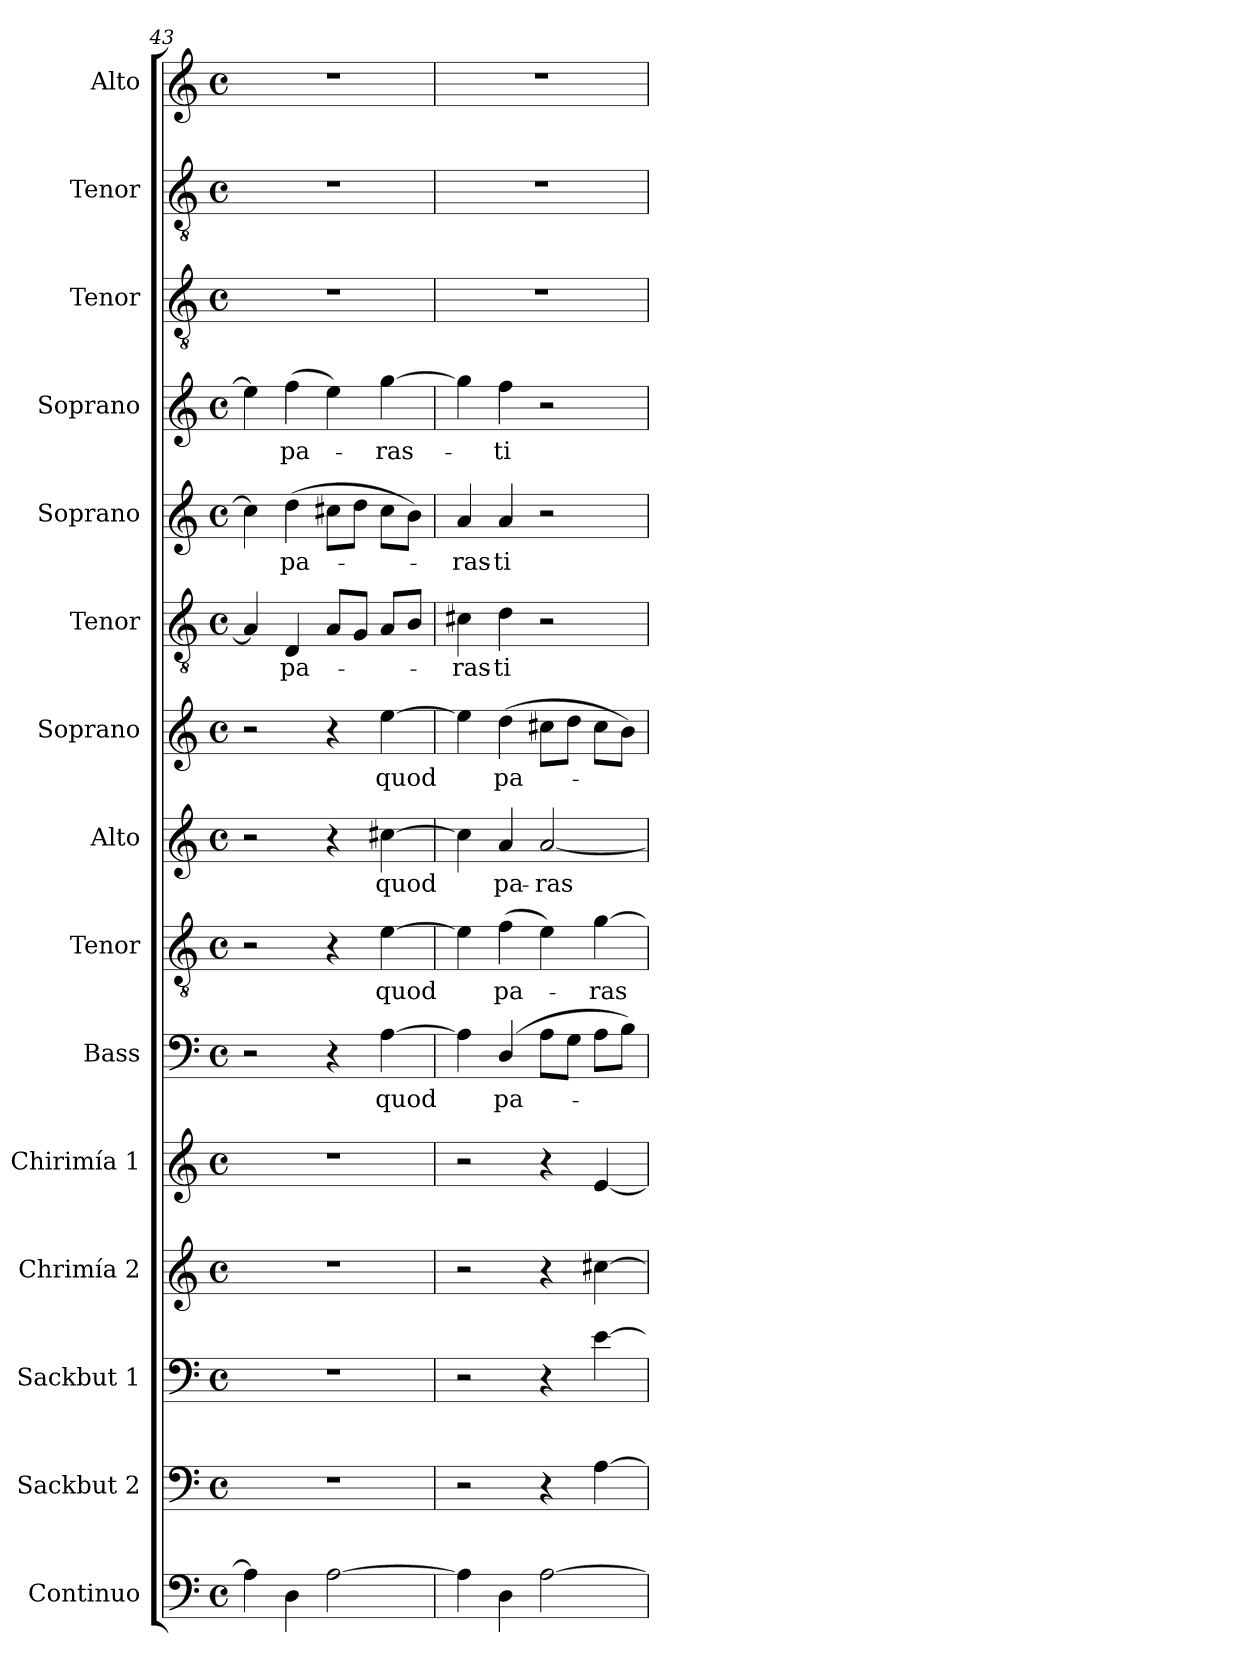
**kern	**kern	**kern	**kern	**kern	**kern	**text	**kern	**text	**kern	**text	**kern	**text	**kern	**text	**kern	**text	**kern	**text	**kern	**kern	**kern
*part15	*part14	*part13	*part12	*part11	*part10	*part10	*part9	*part9	*part8	*part8	*part7	*part7	*part6	*part6	*part5	*part5	*part4	*part4	*part3	*part2	*part1
*staff15	*staff14	*staff13	*staff12	*staff11	*staff10	*staff10	*staff9	*staff9	*staff8	*staff8	*staff7	*staff7	*staff6	*staff6	*staff5	*staff5	*staff4	*staff4	*staff3	*staff2	*staff1
*I"Continuo	*I"Sackbut 2	*I"Sackbut 1	*I"Chrimía 2	*I"Chirimía 1	*I"Bass	*	*I"Tenor	*	*I"Alto	*	*I"Soprano	*	*I"Tenor	*	*I"Soprano	*	*I"Soprano	*	*I"Tenor	*I"Tenor	*I"Alto
*I'Cont.	*I'Sckbt 2.	*I'Sckbt 1.	*I'Ch2.	*I'Ch1.	*I'B.	*	*I'T.	*	*I'A.	*	*I'S.	*	*I'T.	*	*I'S.	*	*I'S.	*	*I'T.	*I'T.	*I'A.
*clefF4	*clefF4	*clefF4	*clefG2	*clefG2	*clefF4	*	*clefGv2	*	*clefG2	*	*clefG2	*	*clefGv2	*	*clefG2	*	*clefG2	*	*clefGv2	*clefGv2	*clefG2
*	*	*	*	*	*	*	*ITrd7c12	*	*	*	*	*	*ITrd7c12	*	*	*	*	*	*ITrd7c12	*ITrd7c12	*
*k[]	*k[]	*k[]	*k[]	*k[]	*k[]	*	*k[]	*	*k[]	*	*k[]	*	*k[]	*	*k[]	*	*k[]	*	*k[]	*k[]	*k[]
*C:	*C:	*C:	*C:	*C:	*C:	*	*C:	*	*C:	*	*C:	*	*C:	*	*C:	*	*C:	*	*C:	*C:	*C:
*M4/4	*M4/4	*M4/4	*M4/4	*M4/4	*M4/4	*	*M4/4	*	*M4/4	*	*M4/4	*	*M4/4	*	*M4/4	*	*M4/4	*	*M4/4	*M4/4	*M4/4
*met(c)	*met(c)	*met(c)	*met(c)	*met(c)	*met(c)	*	*met(c)	*	*met(c)	*	*met(c)	*	*met(c)	*	*met(c)	*	*met(c)	*	*met(c)	*met(c)	*met(c)
=43	=43	=43	=43	=43	=43	=43	=43	=43	=43	=43	=43	=43	=43	=43	=43	=43	=43	=43	=43	=43	=43
4Ai\]	1r	1r	1r	1r	2r	.	2r	.	2r	.	2r	.	4AAi/]	.	4cci\]	.	4eei\]	.	1r	1r	1r
!	!	!	!	!	!	!	!	!	!	!	!	!	!	!LO:LY:b:color=#000000	!	!	!	!	!	!	!
!	!	!	!	!	!	!	!	!	!	!	!	!	!	!	!	!LO:LY:b:color=#000000	!	!	!	!	!
!	!	!	!	!	!	!	!	!	!	!	!	!	!	!	!	!	!	!LO:LY:b:color=#000000	!	!	!
4Di\	.	.	.	.	.	.	.	.	.	.	.	.	4DDi/	pa-	(4ddi\	pa-	(4ffi\	pa-	.	.	.
[>2Ai\	.	.	.	.	4r	.	4r	.	4r	.	4r	.	8AAi/L	.	8cc#Xi\L	.	4eei\)	.	.	.	.
.	.	.	.	.	.	.	.	.	.	.	.	.	8GGi/J	.	8ddi\J	.	.	.	.	.	.
!	!	!	!	!	!	!LO:LY:b:color=#000000	!	!	!	!	!	!	!	!	!	!	!	!	!	!	!
!	!	!	!	!	!	!	!	!LO:LY:b:color=#000000	!	!	!	!	!	!	!	!	!	!	!	!	!
!	!	!	!	!	!	!	!	!	!	!LO:LY:b:color=#000000	!	!	!	!	!	!	!	!	!	!	!
!	!	!	!	!	!	!	!	!	!	!	!	!LO:LY:b:color=#000000	!	!	!	!	!	!	!	!	!
!	!	!	!	!	!	!	!	!	!	!	!	!	!	!	!	!	!	!LO:LY:b:color=#000000	!	!	!
.	.	.	.	.	[>4Ai\	quod	[>4Ei\	quod	[>4cc#Xi\	quod	[>4eei\	quod	8AAi/L	.	8cc#i\L	.	[>4ggi\	-ras-	.	.	.
.	.	.	.	.	.	.	.	.	.	.	.	.	8BBi/J	.	8bi\J)	.	.	.	.	.	.
=44	=44	=44	=44	=44	=44	=44	=44	=44	=44	=44	=44	=44	=44	=44	=44	=44	=44	=44	=44	=44	=44
!	!	!	!	!	!	!	!	!	!	!	!	!	!	!LO:LY:b:color=#000000	!	!	!	!	!	!	!
!	!	!	!	!	!	!	!	!	!	!	!	!	!	!	!	!LO:LY:b:color=#000000	!	!	!	!	!
4Ai\]	2r	2r	2r	2r	4Ai\]	.	4Ei\]	.	4cc#i\]	.	4eei\]	.	4C#Xi\	-ras-	4ai/	-ras-	4ggi\]	.	1r	1r	1r
!	!	!	!	!	!	!LO:LY:b:color=#000000	!	!	!	!	!	!	!	!	!	!	!	!	!	!	!
!	!	!	!	!	!	!	!	!LO:LY:b:color=#000000	!	!	!	!	!	!	!	!	!	!	!	!	!
!	!	!	!	!	!	!	!	!	!	!LO:LY:b:color=#000000	!	!	!	!	!	!	!	!	!	!	!
!	!	!	!	!	!	!	!	!	!	!	!	!LO:LY:b:color=#000000	!	!	!	!	!	!	!	!	!
!	!	!	!	!	!	!	!	!	!	!	!	!	!	!LO:LY:b:color=#000000	!	!	!	!	!	!	!
!	!	!	!	!	!	!	!	!	!	!	!	!	!	!	!	!LO:LY:b:color=#000000	!	!	!	!	!
!	!	!	!	!	!	!	!	!	!	!	!	!	!	!	!	!	!	!LO:LY:b:color=#000000	!	!	!
4Di\	.	.	.	.	(4Di/	pa-	(4Fi\	pa-	4ai/	pa-	(4ddi\	pa-	4Di\	-ti	4ai/	-ti	4ffi\	-ti	.	.	.
!	!	!	!	!	!	!	!	!	!	!LO:LY:b:color=#000000	!	!	!	!	!	!	!	!	!	!	!
[>2Ai\	4r	4r	4r	4r	8Ai\L	.	4Ei\)	.	[<2ai/	-ras-	8cc#Xi\L	.	2r	.	2r	.	2r	.	.	.	.
.	.	.	.	.	8Gi\J	.	.	.	.	.	8ddi\J	.	.	.	.	.	.	.	.	.	.
!	!	!	!	!	!	!	!	!LO:LY:b:color=#000000	!	!	!	!	!	!	!	!	!	!	!	!	!
.	[>4Ai\	[>4ei\	[>4cc#Xi\	[<4ei/	8Ai\L	.	[>4Gi\	-ras-	.	.	8cc#i\L	.	.	.	.	.	.	.	.	.	.
.	.	.	.	.	8Bi\J)	.	.	.	.	.	8bi\J)	.	.	.	.	.	.	.	.	.	.
=	=	=	=	=	=	=	=	=	=	=	=	=	=	=	=	=	=	=	=	=	=
*-	*-	*-	*-	*-	*-	*-	*-	*-	*-	*-	*-	*-	*-	*-	*-	*-	*-	*-	*-	*-	*-
